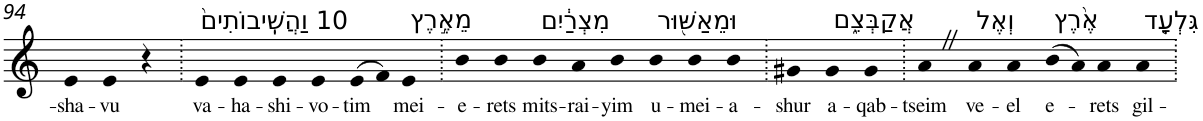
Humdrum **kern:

**kern	**text
*part1	*part1
*staff1	*staff1
*I"Piano	*
*I'Pno	*
!!LO:PB:g=z
*clefG2	*
*k[]	*
=94	=94
!	!LO:LY:b
4e	-sha-
!	!LO:LY:b
4e	-vu
4r	.
=95.	=95.
!LO:TX:a:t=10 וַהֲשִֽׁיבוֹתִים֙	!
!	!LO:LY:b
4e	va-
!	!LO:LY:b
4e	-ha-
!	!LO:LY:b
4e	-shi-
!	!LO:LY:b
4e	-vo-
!	!LO:LY:b
(>8e	-tim
8f)	.
!LO:TX:a:t=מֵאֶ֣רֶץ	!
!	!LO:LY:b
4e	mei-
=96.	=96.
!	!LO:LY:b
4b	-e-
!	!LO:LY:b
4b	-rets
!LO:TX:a:t=מִצְרַ֔יִם	!
!	!LO:LY:b
4b	mits-
!	!LO:LY:b
4a	-rai-
!	!LO:LY:b
4b	-yim
!LO:TX:a:t=וּמֵאַשּׁ֖וּר	!
!	!LO:LY:b
4b	u-
!	!LO:LY:b
4b	-mei-
!	!LO:LY:b
4b	-a-
=97.	=97.
!	!LO:LY:b
4g#X	-shur
!LO:TX:a:t=אֲקַבְּצֵ֑ם	!
!	!LO:LY:b
4g#	a-
!	!LO:LY:b
4g#	-qab-
=98.	=98.
!	!LO:LY:b
4aZ	-tseim
!LO:TX:a:t=וְאֶל	!
!	!LO:LY:b
4a	ve-
!	!LO:LY:b
4a	-el
!LO:TX:a:t=אֶ֨רֶץ	!
!	!LO:LY:b
(>8b	e-
8a)	.
!	!LO:LY:b
4a	-rets
!LO:TX:a:t=גִּלְעָ֤ד	!
!	!LO:LY:b
4a	gil-
=.	=.
*-	*-
